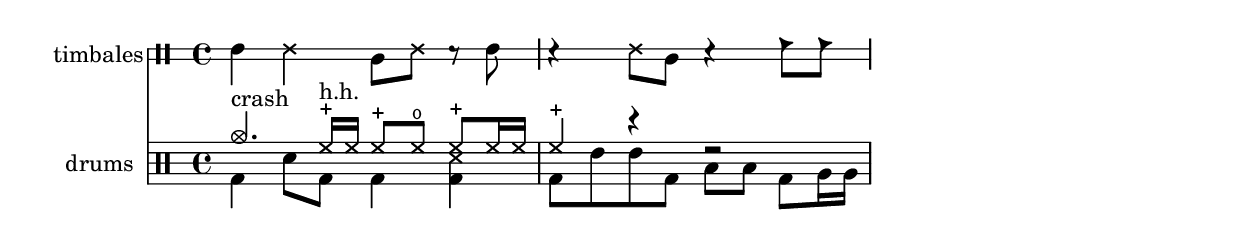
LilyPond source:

%% Do not edit this file; it is auto-generated from LSR http://lsr.dsi.unimi.it
%% This file is in the public domain.
\version "2.11.48"

\header {
  lsrtags = "rhythms, percussion"

  texidoc = "
Using the powerful pre-configured tools such as the @code{\\drummode}
function and the @code{DrumStaff} context, inputting drum parts is
quite easy: drums are placed at their own staff positions (with a
special clef symbol) and have note heads according to the drum.
Attaching an extra symbol to the drum or restricting the number of
lines is possible. 

"
  doctitle = "Adding drum parts"
} % begin verbatim
drh = \drummode { cymc4.^"crash" hhc16^"h.h." hh hhc8 hho hhc8 hh16 hh hhc4 r4 r2 }
drl = \drummode { bd4 sn8 bd bd4 << bd ss >>  bd8 tommh tommh bd toml toml bd tomfh16 tomfh }
timb = \drummode { timh4 ssh timl8 ssh r timh r4 ssh8 timl r4 cb8 cb }

\score {
  <<
    \new DrumStaff \with {
      drumStyleTable = #timbales-style
      \override StaffSymbol #'line-count = #2
      \override BarLine #'bar-size = #2
    } <<
      \set Staff.instrumentName = #"timbales"
      \timb
    >>
    \new DrumStaff <<
      \set Staff.instrumentName = #"drums"
      \new DrumVoice { \stemUp \drh }
      \new DrumVoice { \stemDown \drl }
    >>
  >>
  \layout {}
  \midi {
    \context {
      \Score
      tempoWholesPerMinute = #(ly:make-moment 120 4)
    }
  }
}
